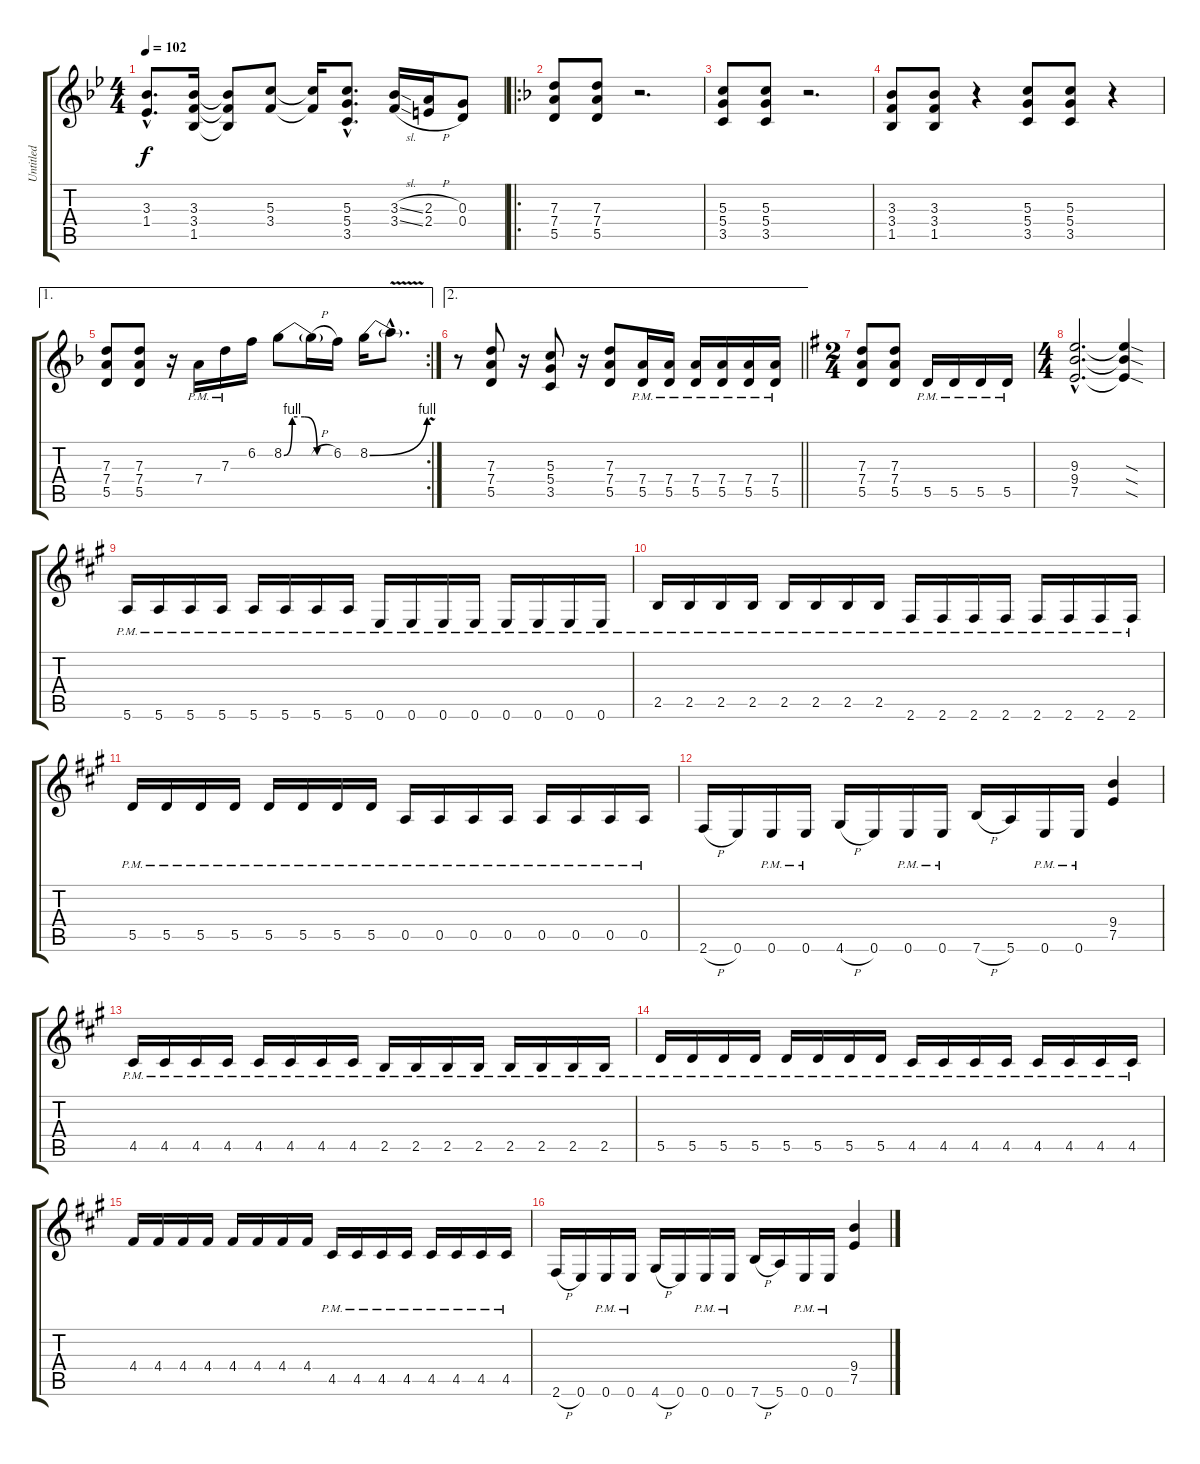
\track ("Untitled" "Untitled") {instrument distortionguitar}
\staff {score tabs}
\tuning (E4 B3 G3 D3 A2 E2) {hide}
\ts (4 4)
\tempo 102
\clef g2
\ks bb
(3.3{hac} 1.4{hac}).8{d dy f} (3.3 3.4 1.5).16 (3.3{t} 3.4{t} 1.5{t}).8 (5.3 3.4).8 (5.3{t} 3.4{t}).16 (5.3{hac} 5.4{hac} 3.5{hac}).8{d} (3.3{sl} 3.4{sl}).16 (2.3{h} 2.4{h}).16 (0.3 0.4).8 |
\ro
\ks f
(7.3 7.4 5.5).8 (7.3 7.4 5.5).8 r.2{d} |
(5.3 5.4 3.5).8 (5.3 5.4 3.5).8 r.2{d} |
(3.3 3.4 1.5).8 (3.3 3.4 1.5).8 r.4 (5.3 5.4 3.5).8 (5.3 5.4 3.5).8 r.4 |
\ae 1
\rc 2
(7.3 7.4 5.5).8 (7.3 7.4 5.5).8 r.16 7.4{pm}.16 7.3{pm}.16 6.2.16 8.2{be (custom 0 0 10 4 25 4 40 0 60 0)}.8 8.2{h t}.16 6.2.16 8.2{be (bend 0 0 60 4)}.16 8.2{v hac t}.8{d} |
\ae 2
\barLineRight lightlight
r.8 (7.3 7.4 5.5).8 r.16 (5.3 5.4 3.5).8 r.16 (7.3 7.4 5.5).8 (7.4{pm} 5.5{pm}).16 (7.4{pm} 5.5{pm}).16 (7.4{pm} 5.5{pm}).16 (7.4{pm} 5.5{pm}).16 (7.4{pm} 5.5{pm}).16 (7.4{pm} 5.5{pm}).16 |
\ts (2 4)
\ks g
(7.3 7.4 5.5).8 (7.3 7.4 5.5).8 5.5{pm}.16 5.5{pm}.16 5.5{pm}.16 5.5{pm}.16 |
\ts (4 4)
(9.3{hac} 9.4{hac} 7.5{hac}).2{d} (9.3{sod t} 9.4{sod t} 7.5{sod t}).4 |
\ks a
5.6{pm}.16 5.6{pm}.16 5.6{pm}.16 5.6{pm}.16 5.6{pm}.16 5.6{pm}.16 5.6{pm}.16 5.6{pm}.16 0.6{pm}.16 0.6{pm}.16 0.6{pm}.16 0.6{pm}.16 0.6{pm}.16 0.6{pm}.16 0.6{pm}.16 0.6{pm}.16 |
2.5{pm}.16 2.5{pm}.16 2.5{pm}.16 2.5{pm}.16 2.5{pm}.16 2.5{pm}.16 2.5{pm}.16 2.5{pm}.16 2.6{pm}.16 2.6{pm}.16 2.6{pm}.16 2.6{pm}.16 2.6{pm}.16 2.6{pm}.16 2.6{pm}.16 2.6{pm}.16 |
5.5{pm}.16 5.5{pm}.16 5.5{pm}.16 5.5{pm}.16 5.5{pm}.16 5.5{pm}.16 5.5{pm}.16 5.5{pm}.16 0.5{pm}.16 0.5{pm}.16 0.5{pm}.16 0.5{pm}.16 0.5{pm}.16 0.5{pm}.16 0.5{pm}.16 0.5{pm}.16 |
2.6{h}.16 0.6.16 0.6{pm}.16 0.6{pm}.16 4.6{h}.16 0.6.16 0.6{pm}.16 0.6{pm}.16 7.6{h}.16 5.6.16 0.6{pm}.16 0.6{pm}.16 (9.4 7.5).4 |
4.5{pm}.16 4.5{pm}.16 4.5{pm}.16 4.5{pm}.16 4.5{pm}.16 4.5{pm}.16 4.5{pm}.16 4.5{pm}.16 2.5{pm}.16 2.5{pm}.16 2.5{pm}.16 2.5{pm}.16 2.5{pm}.16 2.5{pm}.16 2.5{pm}.16 2.5{pm}.16 |
5.5{pm}.16 5.5{pm}.16 5.5{pm}.16 5.5{pm}.16 5.5{pm}.16 5.5{pm}.16 5.5{pm}.16 5.5{pm}.16 4.5{pm}.16 4.5{pm}.16 4.5{pm}.16 4.5{pm}.16 4.5{pm}.16 4.5{pm}.16 4.5{pm}.16 4.5{pm}.16 |
4.4.16 4.4.16 4.4.16 4.4.16 4.4.16 4.4.16 4.4.16 4.4.16 4.5{pm}.16 4.5{pm}.16 4.5{pm}.16 4.5{pm}.16 4.5{pm}.16 4.5{pm}.16 4.5{pm}.16 4.5{pm}.16 |
2.6{h}.16 0.6.16 0.6{pm}.16 0.6{pm}.16 4.6{h}.16 0.6.16 0.6{pm}.16 0.6{pm}.16 7.6{h}.16 5.6.16 0.6{pm}.16 0.6{pm}.16 (9.4 7.5).4
